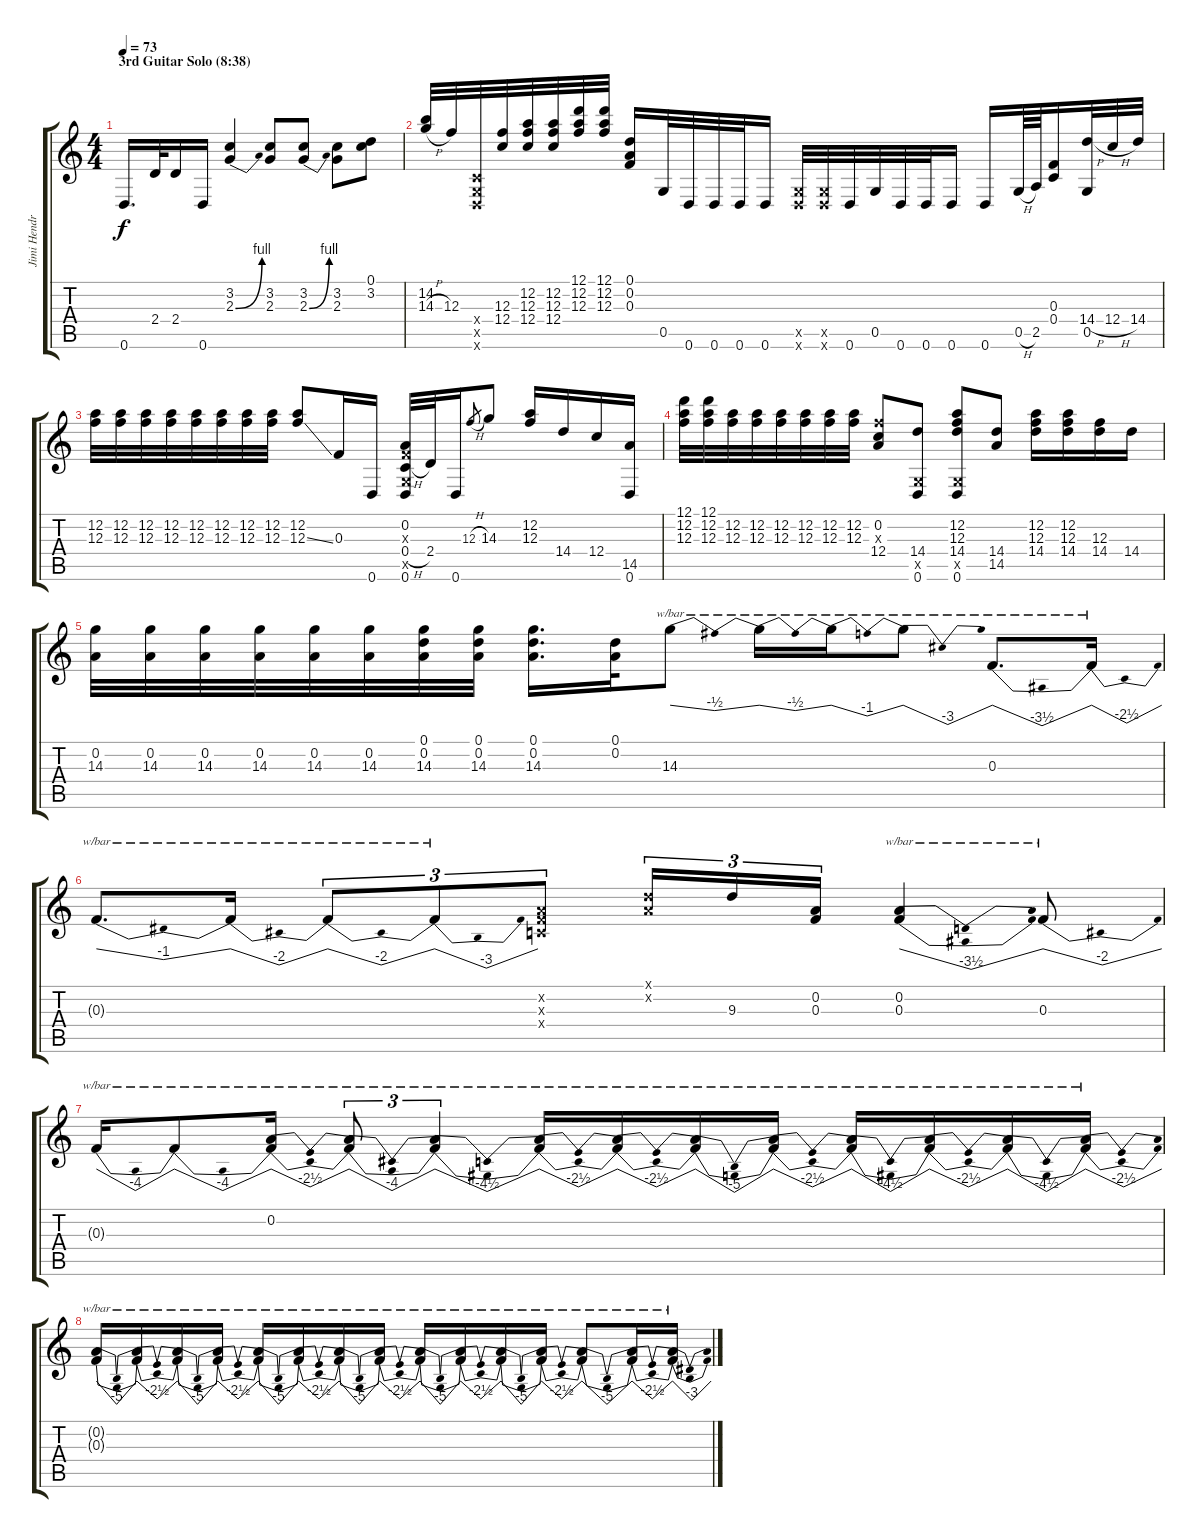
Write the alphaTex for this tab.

\track ("Jimi Hendrix" "Jimi Hendr") {instrument overdrivenguitar}
\staff {score tabs}
\tuning (D4 A3 F3 C3 G2 D2) {hide}
\ts (4 4)
\section ("" "3rd Guitar Solo (8:38)")
\tempo 73
\clef g2
\ks c
0.6.16{d dy f} 2.4.32 2.4.16 0.6.16 (3.2 2.3{be (bend 0 0 60 4)}).4 (3.2 2.3).8 (3.2 2.3{be (bend 0 0 60 4)}).8 (3.2 2.3).8 (0.1 3.2).8 |
(14.2 14.3{h}).32 12.3.32 (0.4{x} 0.5{x} 0.6{x}).32 (12.3 12.4).32 (12.2 12.3 12.4).32 (12.2 12.3 12.4).32 (12.1 12.2 12.3).32 (12.1 12.2 12.3).32 (0.1 0.2 0.3).16 0.5.32 0.6.32 0.6.32 0.6.32 0.6.16 (0.5{x} 0.6{x}).32 (0.5{x} 0.6{x}).32 0.6.32 0.5.32 0.6.32 0.6.32 0.6.16 0.6.16 0.5{h}.64 2.5.64 (0.3 0.4).16 (14.4{h} 0.5).32 12.4{h}.32 14.4.32 |
(12.2 12.3).32 (12.2 12.3).32 (12.2 12.3).32 (12.2 12.3).32 (12.2 12.3).32 (12.2 12.3).32 (12.2 12.3).32 (12.2 12.3).32 (12.2 12.3{ss}).8 0.3.16 0.6.16 (0.2 0.3{x} 0.4{h} 0.5{x} 0.6).32 2.4.32 0.6.16 12.3{h}.8{gr} 14.3.8 (12.2 12.3).16 14.4.16 12.4.16 (14.5 0.6).16 |
(12.1 12.2 12.3).32 (12.1 12.2 12.3).32 (12.2 12.3).32 (12.2 12.3).32 (12.2 12.3).32 (12.2 12.3).32 (12.2 12.3).32 (12.2 12.3).32 (0.2 12.3{x} 12.4).8 (14.4 0.5{x} 0.6).8 (12.2 12.3 14.4 0.5{x} 0.6).8 (14.4 14.5).8 (12.2 12.3 14.4).16 (12.2 12.3 14.4).16 (12.3 14.4).16 14.4.16 |
(0.2 14.3).32 (0.2 14.3).32 (0.2 14.3).32 (0.2 14.3).32 (0.2 14.3).32 (0.2 14.3).32 (0.1 0.2 14.3).32 (0.1 0.2 14.3).32 (0.1 0.2 14.3).16{d} (0.1 0.2).32 14.3.8{tbe (dip default 0 0 30 -2 60 0)} 14.3{t}.16{tbe (dip default 0 0 30 -2 60 0)} 14.3{t}.16{tbe (dip default 0 0 30 -4 60 0)} 14.3{t}.8{tbe (dip default 0 0 30 -12 60 0)} 0.3.8{d tbe (dip default 0 0 30 -14 60 0)} 0.3{t}.16{tbe (dip default 0 0 30 -10 60 0)} |
0.3{t}.8{d tbe (dip default 0 0 30 -4 60 0)} 0.3{t}.16{tbe (dip default 0 0 30 -8 60 0)} 0.3{t}.8{tu (3 2) tbe (dip default 0 0 30 -8 60 0)} 0.3{t}.8{tu (3 2) tbe (dip default 0 0 30 -12 60 0)} (0.2{x} 0.3{x} 0.4{x}).8{tu (3 2)} (0.1{x} 0.2{x}).16{tu (3 2)} 9.3.16{tu (3 2)} (0.2 0.3).16{tu (3 2)} (0.2 0.3).4{tbe (dip default 0 0 30 -14 60 0)} 0.3.8{tbe (dip default 0 0 30 -8 60 0)} |
0.3{t}.16{tbe (dip default 0 0 30 -16 60 0)} 0.3{t}.8{tbe (dip default 0 0 30 -16 60 0)} (0.2 0.3{t}).16{tbe (dip default 0 0 30 -10 60 0)} (0.2{t} 0.3{t}).8{tu (3 2) tbe (dip default 0 0 30 -16 60 0)} (0.2{t} 0.3{t}).4{tu (3 2) tbe (dip default 0 0 30 -18 60 0)} (0.2{t} 0.3{t}).16{tbe (dip default 0 0 30 -10 60 0)} (0.2{t} 0.3{t}).16{tbe (dip default 0 0 30 -10 60 0)} (0.2{t} 0.3{t}).16{tbe (dip default 0 0 30 -20 60 0)} (0.2{t} 0.3{t}).16{tbe (dip default 0 0 30 -10 60 0)} (0.2{t} 0.3{t}).16{tbe (dip default 0 0 30 -18 60 0)} (0.2{t} 0.3{t}).16{tbe (dip default 0 0 30 -10 60 0)} (0.2{t} 0.3{t}).16{tbe (dip default 0 0 30 -18 60 0)} (0.2{t} 0.3{t}).16{tbe (dip default 0 0 30 -10 60 0)} |
(0.2{t} 0.3{t}).16{tbe (dip default 0 0 30 -20 60 0)} (0.2{t} 0.3{t}).16{tbe (dip default 0 0 30 -10 60 0)} (0.2{t} 0.3{t}).16{tbe (dip default 0 0 30 -20 60 0)} (0.2{t} 0.3{t}).16{tbe (dip default 0 0 30 -10 60 0)} (0.2{t} 0.3{t}).16{tbe (dip default 0 0 30 -20 60 0)} (0.2{t} 0.3{t}).16{tbe (dip default 0 0 30 -10 60 0)} (0.2{t} 0.3{t}).16{tbe (dip default 0 0 30 -20 60 0)} (0.2{t} 0.3{t}).16{tbe (dip default 0 0 30 -10 60 0)} (0.2{t} 0.3{t}).16{tbe (dip default 0 0 30 -20 60 0)} (0.2{t} 0.3{t}).16{tbe (dip default 0 0 30 -10 60 0)} (0.2{t} 0.3{t}).16{tbe (dip default 0 0 30 -20 60 0)} (0.2{t} 0.3{t}).16{tbe (dip default 0 0 30 -10 60 0)} (0.2{t} 0.3{t}).8{tbe (dip default 0 0 30 -20 60 0)} (0.2{t} 0.3{t}).16{tbe (dip default 0 0 30 -10 60 0)} (0.2{t} 0.3{t}).16{tbe (dip default 0 0 30 -12 60 0)}
